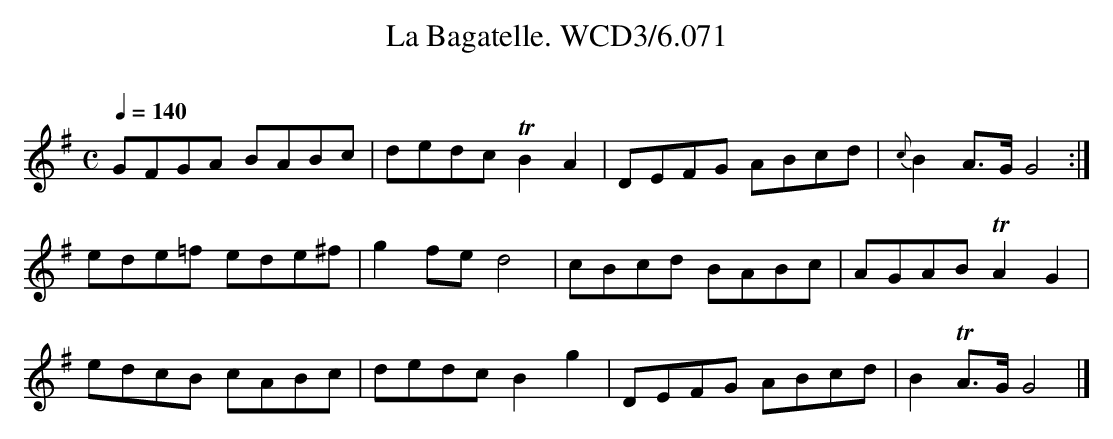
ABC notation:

X:1
T:Bagatelle. WCD3/6.071, La
O:
M:C
L:1/8
Q:1/4=140
K:G
GFGA BABc|dedc TB2 A2|DEFG ABcd|{c}B2 A>G G4:|
ede=f ede^f|g2 fe d4|cBcd BABc|AGAB TA2 G2|
edcB cABc|dedc B2 g2|DEFG ABcd|B2 TA>G G4|]
